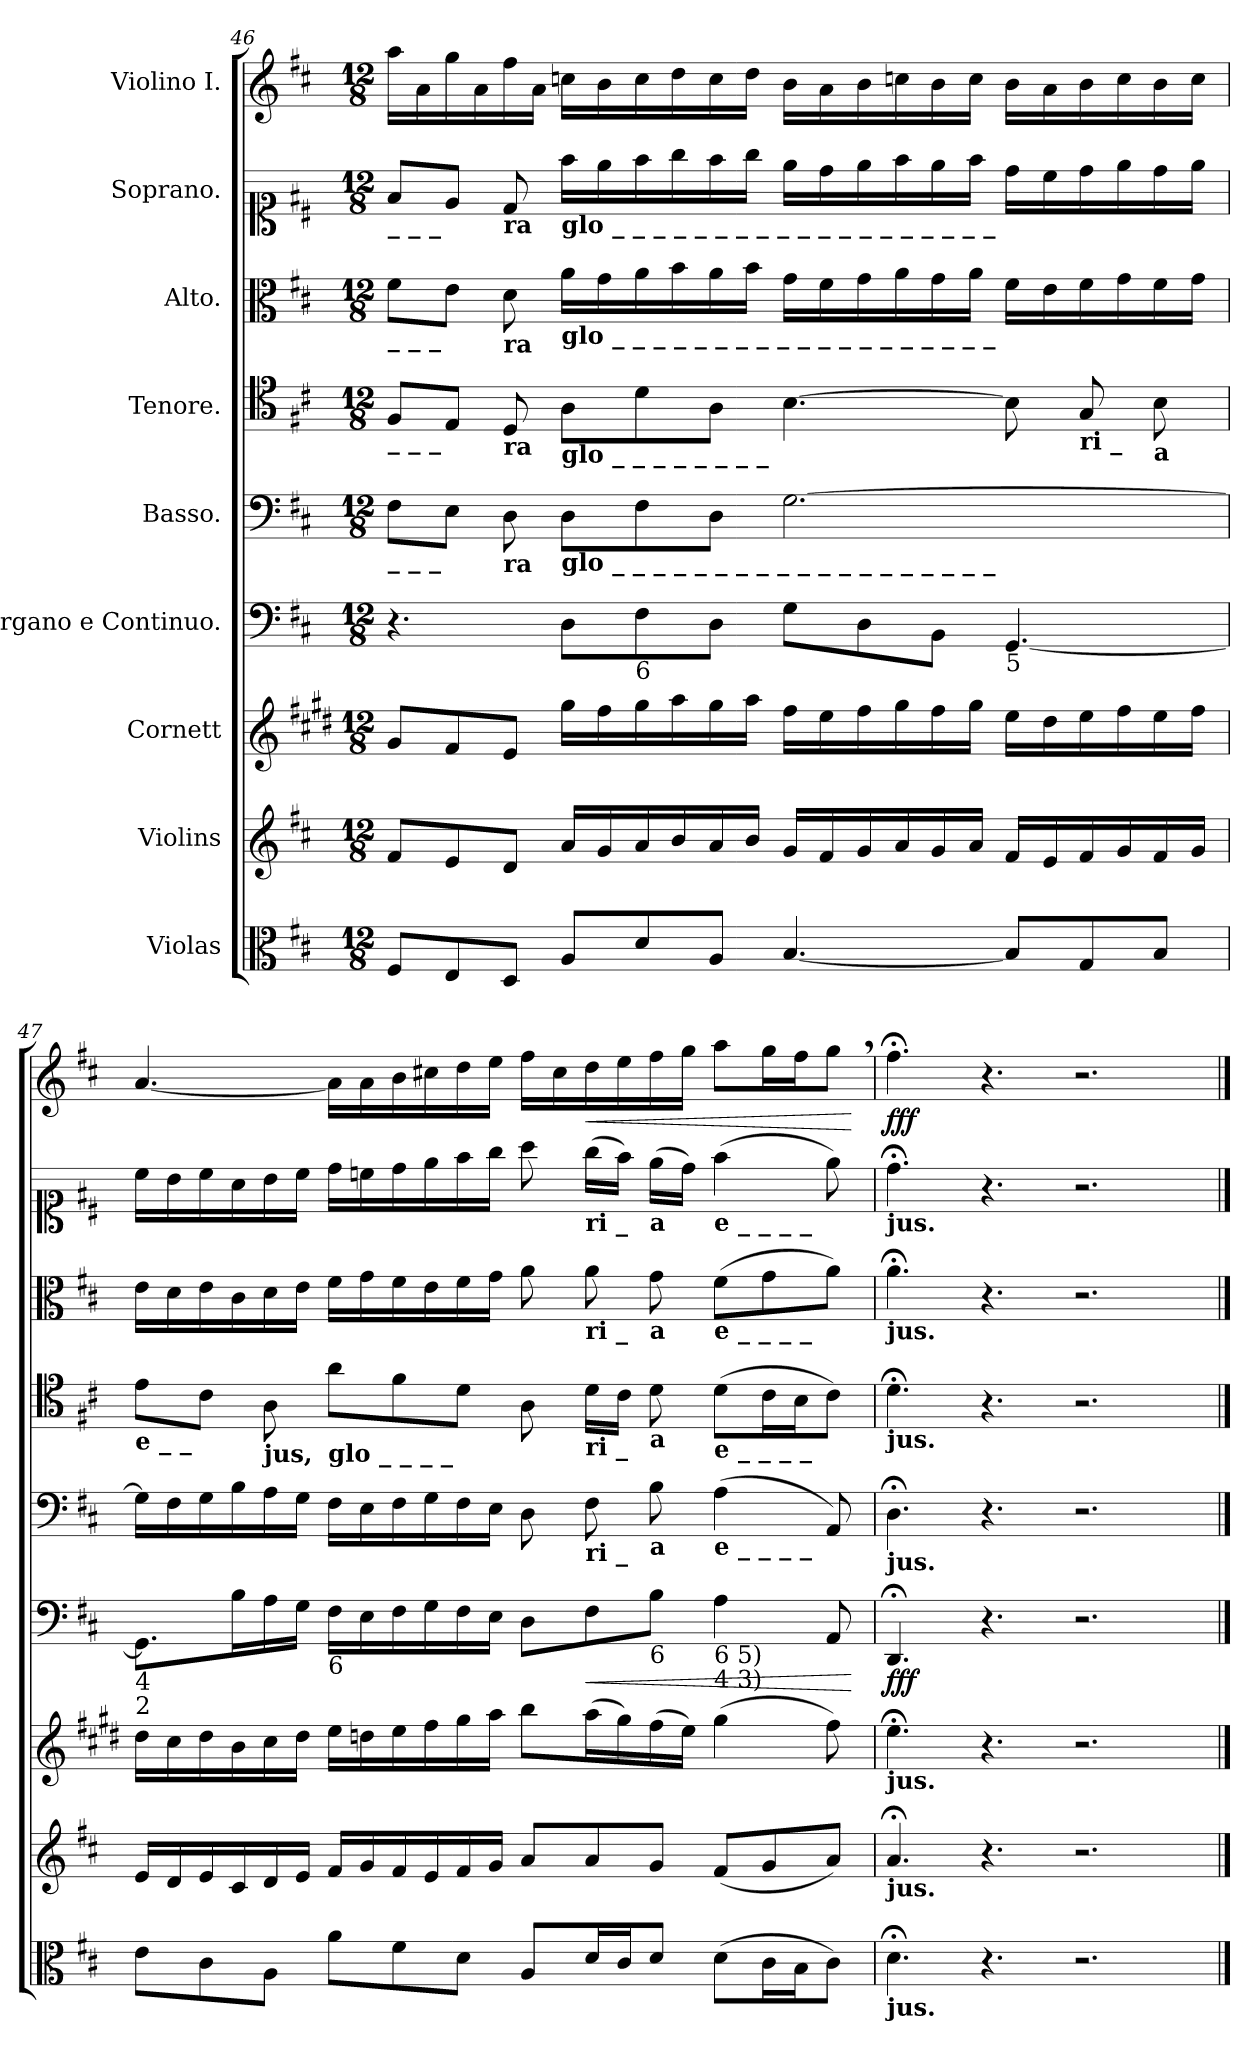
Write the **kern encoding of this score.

**kern	**kern	**kern	**kern	**dynam	**kern	**kern	**kern	**kern	**kern	**dynam
*part9	*part8	*part7	*part6	*part6	*part5	*part4	*part3	*part2	*part1	*part1
*staff9	*staff8	*staff7	*staff6	*staff6	*staff5	*staff4	*staff3	*staff2	*staff1	*staff1
*I"Violas	*I"Violins	*I"Cornett	*I"Organo e Continuo.	*	*I"Basso.	*I"Tenore.	*I"Alto.	*I"Soprano.	*I"Violino I.	*
!!LO:LB:g=z
*clefC3	*clefG2	*clefG2	*clefF4	*	*clefF4	*clefC4	*clefC3	*clefC1	*clefG2	*
*	*	*ITrd1c2	*	*	*	*	*	*	*	*
*k[f#c#]	*k[f#c#]	*k[f#c#]	*k[f#c#]	*	*k[f#c#]	*k[f#c#]	*k[f#c#]	*k[f#c#]	*k[f#c#]	*
*M12/8	*M12/8	*M12/8	*M12/8	*	*M12/8	*M12/8	*M12/8	*M12/8	*M12/8	*
=46	=46	=46	=46	=46	=46	=46	=46	=46	=46	=46
!	!	!	!	!	!	!	!	!LO:TX:b:B:t=_    _    _	!	!
!	!	!	!	!	!	!	!LO:TX:b:B:t=_    _    _	!	!	!
!	!	!	!	!	!	!LO:TX:b:B:t=_    _    _	!	!	!	!
!	!	!	!	!	!LO:TX:b:B:t=_    _    _	!	!	!	!	!
8F#/L	8f#/L	8f#/L	4.r	.	8F#\L	8F#/L	8f#\L	8f#/L	16aa\LL	.
.	.	.	.	.	.	.	.	.	16a\	.
8E/	8e/	8e/	.	.	8E\J	8E/J	8e\J	8e/J	16gg\	.
.	.	.	.	.	.	.	.	.	16a\	.
!	!	!	!	!	!	!	!	!LO:TX:b:B:t=ra	!	!
!	!	!	!	!	!	!	!LO:TX:b:B:t=ra	!	!	!
!	!	!	!	!	!	!LO:TX:b:B:t=ra	!	!	!	!
!	!	!	!	!	!LO:TX:b:B:t=ra	!	!	!	!	!
8D/J	8d/J	8d/J	.	.	8D\	8D/	8d\	8d/	16ff#\	.
.	.	.	.	.	.	.	.	.	16a\JJ	.
!	!	!	!	!	!	!	!	!LO:TX:b:B:t=glo    _     _     _      _      _     _      _     _     _     _     _     _     _     _     _     _     _     _     _	!	!
!	!	!	!	!	!	!	!LO:TX:b:B:t=glo    _     _     _      _      _     _      _     _     _     _     _     _     _     _     _     _     _     _     _	!	!	!
!	!	!	!	!	!	!LO:TX:b:B:t=glo  _     _     _      _      _     _     _    _	!	!	!	!
!	!	!	!	!	!LO:TX:b:B:t=glo    _     _     _      _      _     _      _     _     _     _     _     _     _     _     _     _     _     _     _	!	!	!	!	!
8A/L	16a/LL	16ff#\LL	8D\L	.	8D\L	8A\L	16a\LL	16ff#\LL	16ccn\LL	.
.	16g/	16ee\	.	.	.	.	16g\	16ee\	16b\	.
!	!	!	!LO:TX:b:t=6	!	!	!	!	!	!	!
8d/	16a/	16ff#\	8F#\	.	8F#\	8d\	16a\	16ff#\	16cc\	.
.	16b/	16gg\	.	.	.	.	16b\	16gg\	16dd\	.
8A/J	16a/	16ff#\	8D\J	.	8D\J	8A\J	16a\	16ff#\	16cc\	.
.	16b/JJ	16gg\JJ	.	.	.	.	16b\JJ	16gg\JJ	16dd\JJ	.
[4.B/	16g/LL	16ee\LL	8G\L	.	[2.G\	[4.B\	16g\LL	16ee\LL	16b\LL	.
.	16f#/	16dd\	.	.	.	.	16f#\	16dd\	16a\	.
.	16g/	16ee\	8D\	.	.	.	16g\	16ee\	16b\	.
.	16a/	16ff#\	.	.	.	.	16a\	16ff#\	16ccn\	.
.	16g/	16ee\	8BB\J	.	.	.	16g\	16ee\	16b\	.
.	16a/JJ	16ff#\JJ	.	.	.	.	16a\JJ	16ff#\JJ	16cc\JJ	.
!	!	!	!LO:TX:b:t=5	!	!	!	!	!	!	!
8B/L]	16f#/LL	16dd\LL	[4.GG/	.	.	8B\]	16f#\LL	16dd\LL	16b\LL	.
.	16e/	16cc#\	.	.	.	.	16e\	16cc#\	16a\	.
!	!	!	!	!	!	!LO:TX:b:B:t=ri _	!	!	!	!
8G/	16f#/	16dd\	.	.	.	8G/	16f#\	16dd\	16b\	.
.	16g/	16ee\	.	.	.	.	16g\	16ee\	16cc\	.
!	!	!	!	!	!	!LO:TX:b:B:t=a	!	!	!	!
8B/J	16f#/	16dd\	.	.	.	8B\	16f#\	16dd\	16b\	.
.	16g/JJ	16ee\JJ	.	.	.	.	16g\JJ	16ee\JJ	16cc\JJ	.
=47	=47	=47	=47	=47	=47	=47	=47	=47	=47	=47
*	*	*	*	*	*	*	*	*	*MM90	*
!	!	!	!	!	!	!LO:TX:b:B:t=e   _     _	!	!	!	!
!	!	!	!LO:TX:b:t=4	!	!	!	!	!	!	!
!	!	!	!LO:TX:b:t=2	!	!	!	!	!	!	!
8e\L	16e/LL	16cc#\LL	8.GG\L]	.	16G\LL]	8e\L	16e\LL	16cc#\LL	[4.a/	.
.	16d/	16b\	.	.	16F#\	.	16d\	16b\	.	.
8c#\	16e/	16cc#\	.	.	16G\	8c#\J	16e\	16cc#\	.	.
.	16c#/	16a\	16B\L	.	16B\	.	16c#\	16a\	.	.
!	!	!	!	!	!	!LO:TX:b:B:t=jus,	!	!	!	!
8A\J	16d/	16b\	16A\	.	16A\	8A\	16d\	16b\	.	.
.	16e/JJ	16cc#\JJ	16G\JJ	.	16G\JJ	.	16e\JJ	16cc#\JJ	.	.
*	*	*	*	*	*	*	*	*	*MM80	*
!	!	!	!	!	!	!LO:TX:b:B:t=glo    _     _     _     _	!	!	!	!
!	!	!	!LO:TX:b:t=6	!	!	!	!	!	!	!
8a\L	16f#/LL	16dd\LL	16F#\LL	.	16F#\LL	8a\L	16f#\LL	16dd\LL	16a\LL]	.
.	16g/	16ccn\	16E\	.	16E\	.	16g\	16ccn\	16a\	.
8f#\	16f#/	16dd\	16F#\	.	16F#\	8f#\	16f#\	16dd\	16b\	.
.	16e/	16ee\	16G\	.	16G\	.	16e\	16ee\	16cc#X\	.
8d\J	16f#/	16ff#\	16F#\	.	16F#\	8d\J	16f#\	16ff#\	16dd\	.
.	16g/JJ	16gg\JJ	16E\JJ	.	16E\JJ	.	16g\JJ	16gg\JJ	16ee\JJ	.
8A/L	8a/L	8aa\L	8D\L	.	8D\	8A\	8a\	8aa\	16ff#\LL	.
.	.	.	.	.	.	.	.	.	16cc#\	.
*	*	*	*	*	*	*	*	*	*MM70	*
!	!	!	!	!	!	!	!	!LO:TX:b:B:t=ri _	!	!
!	!	!	!	!	!	!	!LO:TX:b:B:t=ri _	!	!	!
!	!	!	!	!	!	!LO:TX:b:B:t=ri _	!	!	!	!
!	!	!	!	!	!LO:TX:b:B:t=ri _	!	!	!	!	!
!	!	!	!	!LO:HP:b	!	!	!	!	!	!LO:HP:b
16d/L	8a/	(16gg\L	8F#\	<	8F#\	16d\LL	8a\	(16gg\LL	16dd\	<
16c#/J	.	16ff#\)	.	.	.	16c#\JJ	.	16ff#\JJ)	16ee\	.
!	!	!	!	!	!	!	!	!LO:TX:b:B:t=a	!	!
!	!	!	!	!	!	!	!LO:TX:b:B:t=a	!	!	!
!	!	!	!	!	!	!LO:TX:b:B:t=a	!	!	!	!
!	!	!	!	!	!LO:TX:b:B:t=a	!	!	!	!	!
!	!	!	!LO:TX:b:t=6	!	!	!	!	!	!	!
8d/J	8g/J	(16ee\	8B\J	.	8B\	8d\	8g\	(16ee\LL	16ff#\	.
.	.	16dd\JJ)	.	.	.	.	.	16dd\JJ)	16gg\JJ	.
*	*	*	*	*	*	*	*	*	*MM60	*
!	!	!	!	!	!	!	!	!LO:TX:b:B:t=e   _    _    _    _	!	!
!	!	!	!	!	!	!	!LO:TX:b:B:t=e   _    _    _    _	!	!	!
!	!	!	!	!	!	!LO:TX:b:B:t=e   _    _    _    _	!	!	!	!
!	!	!	!	!	!LO:TX:b:B:t=e   _    _    _    _	!	!	!	!	!
!	!	!	!LO:TX:b:t=6   5)	!	!	!	!	!	!	!
!	!	!	!LO:TX:b:t=4   3)	!	!	!	!	!	!	!
(8d\L	(8f#/L	(4ff#\	4A\	.	(4A\	(8d\L	(8f#\L	(4ff#\	8aa\L	.
16c#\L	8g/	.	.	.	.	16c#\L	8g\	.	16gg\L	.
16B\J	.	.	.	.	.	16B\J	.	.	16ff#\J	.
*	*	*	*	*	*	*	*	*	*MM40	*
8c#\J)	8a/J)	8ee\)	8AA/	.	8AA/)	8c#\J)	8a\J)	8ee\)	8gg,\J	.
.	.	.	.	[	.	.	.	.	.	[
=48	=48	=48	=48	=48	=48	=48	=48	=48	=48	=48
!	!	!	!	!	!	!	!	!LO:TX:b:B:t=jus.	!	!
!	!	!	!	!	!	!	!LO:TX:b:B:t=jus.	!	!	!
!	!	!	!	!	!	!LO:TX:b:B:t=jus.	!	!	!	!
!	!	!	!	!	!LO:TX:b:B:t=jus.	!	!	!	!	!
!	!	!LO:TX:b:B:t=jus.	!	!	!	!	!	!	!	!
!	!LO:TX:b:B:t=jus.	!	!	!	!	!	!	!	!	!
!LO:TX:b:B:t=jus.	!	!	!	!	!	!	!	!	!	!
!	!	!	!	!LO:DY:b	!	!	!	!	!	!LO:DY:b
4.d;<\	4.a;</	4.dd;<\	4.DD;</	fff	4.D;<\	4.d;<\	4.a;<\	4.dd;<\	4.ff#;<\	fff
*	*	*	*	*	*	*	*	*	*MM999	*
4.r	4.r	4.r	4.r	.	4.r	4.r	4.r	4.r	4.r	.
2.r	2.r	2.r	2.r	.	2.r	2.r	2.r	2.r	2.r	.
==	==	==	==	==	==	==	==	==	==	==
*-	*-	*-	*-	*-	*-	*-	*-	*-	*-	*-
